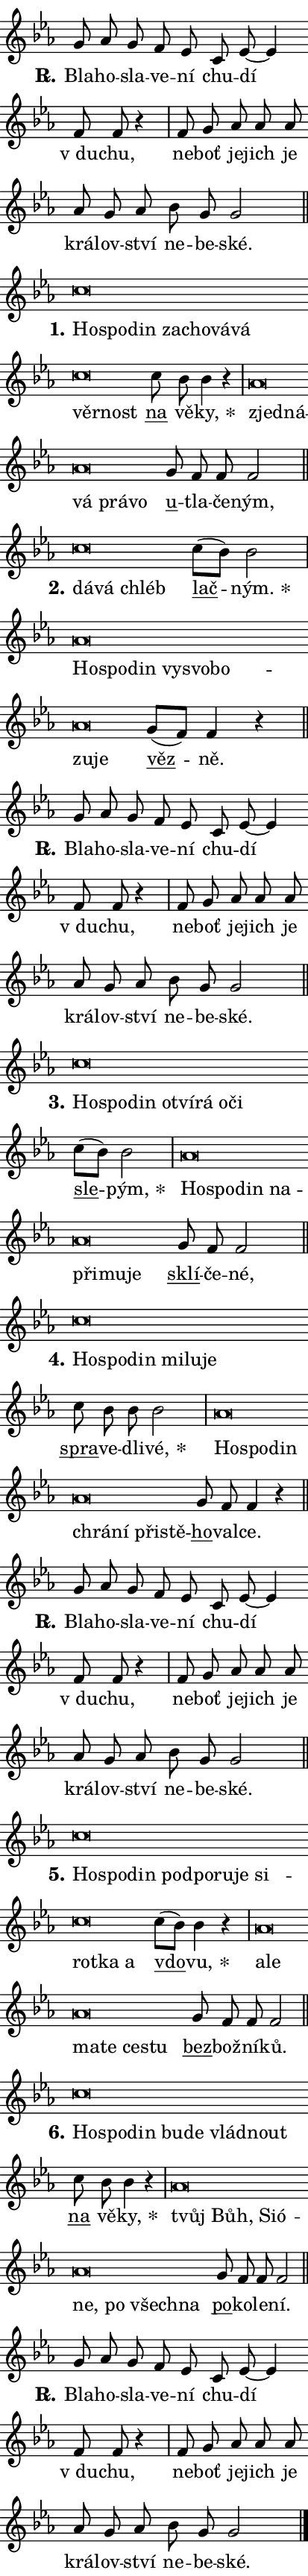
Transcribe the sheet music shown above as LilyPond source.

\version "2.22.1"
\header { tagline = "" }
\paper {
  indent = 0\cm
  top-margin = 0\cm
  right-margin = 0\cm
  bottom-margin = 0\cm
  left-margin = 0\cm
  paper-width = 7\cm
  page-breaking = #ly:one-page-breaking
  system-system-spacing.basic-distance = #11
  score-system-spacing.basic-distance = #11.3
  ragged-last = ##f
}


%% Author: Thomas Morley
%% https://lists.gnu.org/archive/html/lilypond-user/2020-05/msg00002.html
#(define (line-position grob)
"Returns position of @var[grob} in current system:
   @code{'start}, if at first time-step
   @code{'end}, if at last time-step
   @code{'middle} otherwise
"
  (let* ((col (ly:item-get-column grob))
         (ln (ly:grob-object col 'left-neighbor))
         (rn (ly:grob-object col 'right-neighbor))
         (col-to-check-left (if (ly:grob? ln) ln col))
         (col-to-check-right (if (ly:grob? rn) rn col))
         (break-dir-left
           (and
             (ly:grob-property col-to-check-left 'non-musical #f)
             (ly:item-break-dir col-to-check-left)))
         (break-dir-right
           (and
             (ly:grob-property col-to-check-right 'non-musical #f)
             (ly:item-break-dir col-to-check-right))))
        (cond ((eqv? 1 break-dir-left) 'start)
              ((eqv? -1 break-dir-right) 'end)
              (else 'middle))))

#(define (tranparent-at-line-position vctor)
  (lambda (grob)
  "Relying on @code{line-position} select the relevant enry from @var{vctor}.
Used to determine transparency,"
    (case (line-position grob)
      ((end) (not (vector-ref vctor 0)))
      ((middle) (not (vector-ref vctor 1)))
      ((start) (not (vector-ref vctor 2))))))

noteHeadBreakVisibility =
#(define-music-function (break-visibility)(vector?)
"Makes @code{NoteHead}s transparent relying on @var{break-visibility}"
#{
  \override NoteHead.transparent =
    #(tranparent-at-line-position break-visibility)
#})

#(define delete-ledgers-for-transparent-note-heads
  (lambda (grob)
    "Reads whether a @code{NoteHead} is transparent.
If so this @code{NoteHead} is removed from @code{'note-heads} from
@var{grob}, which is supposed to be @code{LedgerLineSpanner}.
As a result ledgers are not printed for this @code{NoteHead}"
    (let* ((nhds-array (ly:grob-object grob 'note-heads))
           (nhds-list
             (if (ly:grob-array? nhds-array)
                 (ly:grob-array->list nhds-array)
                 '()))
           ;; Relies on the transparent-property being done before
           ;; Staff.LedgerLineSpanner.after-line-breaking is executed.
           ;; This is fragile ...
           (to-keep
             (remove
               (lambda (nhd)
                 (ly:grob-property nhd 'transparent #f))
               nhds-list)))
      ;; TODO find a better method to iterate over grob-arrays, similiar
      ;; to filter/remove etc for lists
      ;; For now rebuilt from scratch
      (set! (ly:grob-object grob 'note-heads)  '())
      (for-each
        (lambda (nhd)
          (ly:pointer-group-interface::add-grob grob 'note-heads nhd))
        to-keep))))

hideNotes = {
  \noteHeadBreakVisibility #begin-of-line-visible
}
unHideNotes = {
  \noteHeadBreakVisibility #all-visible
}

% work-around for resetting accidentals
% https://lilypond.org/doc/v2.23/Documentation/notation/displaying-rhythms#unmetered-music
cadenzaMeasure = {
  \cadenzaOff
  \partial 1024 s1024
  \cadenzaOn
}

#(define-markup-command (accent layout props text) (markup?)
  "Underline accented syllable"
  (interpret-markup layout props
    #{\markup \override #'(offset . 4.3) \underline { #text }#}))

responsum = \markup \concat {
  "R" \hspace #-1.05 \path #0.1 #'((moveto 0 0.07) (lineto 0.9 0.8)) \hspace #0.05 "."
}

\layout {
    \context {
        \Staff
        \remove "Time_signature_engraver"
        \override LedgerLineSpanner.after-line-breaking = #delete-ledgers-for-transparent-note-heads
    }
    \context {
        \Voice {
            \override NoteHead.output-attributes = #'((class . "notehead"))
            \override Hairpin.height = #0.55
        }
    }
    \context {
        \Lyrics {
            \override StanzaNumber.output-attributes = #'((class . "stanzanumber"))
            \override LyricSpace.minimum-distance = #0.9
            \override LyricText.font-name = #"TeX Gyre Schola"
            \override LyricText.font-size = 1
            \override StanzaNumber.font-name = #"TeX Gyre Schola Bold"
            \override StanzaNumber.font-size = 1
        }
    }
}

% magnetic-lyrics.ily
%
%   written by
%     Jean Abou Samra <jean@abou-samra.fr>
%     Werner Lemberg <wl@gnu.org>
%
%   adapted by
%     Jiri Hon <jiri.hon@gmail.com>
%
% Version 2022-Apr-15

% https://www.mail-archive.com/lilypond-user@gnu.org/msg149350.html

#(define (Left_hyphen_pointer_engraver context)
   "Collect syllable-hyphen-syllable occurrences in lyrics and store
them in properties.  This engraver only looks to the left.  For
example, if the lyrics input is @code{foo -- bar}, it does the
following.

@itemize @bullet
@item
Set the @code{text} property of the @code{LyricHyphen} grob between
@q{foo} and @q{bar} to @code{foo}.

@item
Set the @code{left-hyphen} property of the @code{LyricText} grob with
text @q{foo} to the @code{LyricHyphen} grob between @q{foo} and
@q{bar}.
@end itemize

Use this auxiliary engraver in combination with the
@code{lyric-@/text::@/apply-@/magnetic-@/offset!} hook."
   (let ((hyphen #f)
         (text #f))
     (make-engraver
      (acknowledgers
       ((lyric-syllable-interface engraver grob source-engraver)
        (set! text grob)))
      (end-acknowledgers
       ((lyric-hyphen-interface engraver grob source-engraver)
        ;(when (not (grob::has-interface grob 'lyric-space-interface))
          (set! hyphen grob)));)
      ((stop-translation-timestep engraver)
       (when (and text hyphen)
         (ly:grob-set-object! text 'left-hyphen hyphen))
       (set! text #f)
       (set! hyphen #f)))))

#(define (lyric-text::apply-magnetic-offset! grob)
   "If the space between two syllables is less than the value in
property @code{LyricText@/.details@/.squash-threshold}, move the right
syllable to the left so that it gets concatenated with the left
syllable.

Use this function as a hook for
@code{LyricText@/.after-@/line-@/breaking} if the
@code{Left_@/hyphen_@/pointer_@/engraver} is active."
   (let ((hyphen (ly:grob-object grob 'left-hyphen #f)))
     (when hyphen
       (let ((left-text (ly:spanner-bound hyphen LEFT)))
         (when (grob::has-interface left-text 'lyric-syllable-interface)
           (let* ((common (ly:grob-common-refpoint grob left-text X))
                  (this-x-ext (ly:grob-extent grob common X))
                  (left-x-ext
                   (begin
                     ;; Trigger magnetism for left-text.
                     (ly:grob-property left-text 'after-line-breaking)
                     (ly:grob-extent left-text common X)))
                  ;; `delta` is the gap width between two syllables.
                  (delta (- (interval-start this-x-ext)
                            (interval-end left-x-ext)))
                  (details (ly:grob-property grob 'details))
                  (threshold (assoc-get 'squash-threshold details 0.2)))
             (when (< delta threshold)
               (let* (;; We have to manipulate the input text so that
                      ;; ligatures crossing syllable boundaries are not
                      ;; disabled.  For languages based on the Latin
                      ;; script this is essentially a beautification.
                      ;; However, for non-Western scripts it can be a
                      ;; necessity.
                      (lt (ly:grob-property left-text 'text))
                      (rt (ly:grob-property grob 'text))
                      (is-space (grob::has-interface hyphen 'lyric-space-interface))
                      (space (if is-space " " ""))
                      (space-markup (grob-interpret-markup grob " "))
                      (space-size (interval-length (ly:stencil-extent space-markup X)))
                      (extra-delta (if is-space space-size 0))
                      ;; Append new syllable.
                      (ltrt-space (if (and (string? lt) (string? rt))
                                (string-append lt space rt)
                                (make-concat-markup (list lt space rt))))
                      ;; Right-align `ltrt` to the right side.
                      (ltrt-space-markup (grob-interpret-markup
                               grob
                               (make-translate-markup
                                (cons (interval-length this-x-ext) 0)
                                (make-right-align-markup ltrt-space)))))
                 (begin
                   ;; Don't print `left-text`.
                   (ly:grob-set-property! left-text 'stencil #f)
                   ;; Set text and stencil (which holds all collected
                   ;; syllables so far) and shift it to the left.
                   (ly:grob-set-property! grob 'text ltrt-space)
                   (ly:grob-set-property! grob 'stencil ltrt-space-markup)
                   (ly:grob-translate-axis! grob (- (- delta extra-delta)) X))))))))))


#(define (lyric-hyphen::displace-bounds-first grob)
   ;; Make very sure this callback isn't triggered too early.
   (let ((left (ly:spanner-bound grob LEFT))
         (right (ly:spanner-bound grob RIGHT)))
     (ly:grob-property left 'after-line-breaking)
     (ly:grob-property right 'after-line-breaking)
     (ly:lyric-hyphen::print grob)))

squashThreshold = #0.4

\layout {
  \context {
    \Lyrics
    \consists #Left_hyphen_pointer_engraver
    \override LyricText.after-line-breaking =
      #lyric-text::apply-magnetic-offset!
    \override LyricHyphen.stencil = #lyric-hyphen::displace-bounds-first
    \override LyricText.details.squash-threshold = \squashThreshold
    \override LyricHyphen.minimum-distance = 0
    \override LyricHyphen.minimum-length = \squashThreshold
  }
}

squash = \override LyricText.details.squash-threshold = 9999
unSquash = \override LyricText.details.squash-threshold = \squashThreshold

left = \override LyricText.self-alignment-X = #LEFT
unLeft = \revert LyricText.self-alignment-X

starOffset = #(lambda (grob) 
                (let ((x_offset (ly:self-alignment-interface::aligned-on-x-parent grob)))
                  (if (= x_offset 0) 0 (+ x_offset 1.2))))

star = #(define-music-function (syllable)(string?)
"Append star separator at the end of a syllable"
#{
  \once \override LyricText.X-offset = #starOffset
  \lyricmode { \markup {
    #syllable
    \override #'((font-name . "TeX Gyre Schola Bold")) \hspace #0.2 \lower #0.65 \larger "*"
  } }
#})

starAccent = #(define-music-function (syllable)(string?)
"Append star separator at the end of a syllable and make accent"
#{
  \once \override LyricText.X-offset = #starOffset
  \lyricmode { \markup {
    \accent #syllable
    \override #'((font-name . "TeX Gyre Schola Bold")) \hspace #0.2 \lower #0.65 \larger "*"
  } }
#})

breath = #(define-music-function (syllable)(string?)
"Append breathing indicator at the end of a syllable"
#{
  \lyricmode { \markup { #syllable "+" } }
#})

optionalBreath = #(define-music-function (syllable)(string?)
"Append optional breathing indicator at the end of a syllable"
#{
  \lyricmode { \markup { #syllable "(+)" } }
#})


\score {
    <<
        \new Voice = "melody" { \cadenzaOn \key es \major \relative { g'8 as g f es c es~ es4 \bar "" f8 f r4 \cadenzaMeasure \bar "|" f8 g as as as \bar "" as g as \bar "" bes g g2 \cadenzaMeasure \bar "||" \break } }
        \new Lyrics \lyricsto "melody" { \lyricmode { \set stanza = \responsum
Bla -- ho -- sla -- ve -- ní chu -- dí "v du" -- chu, ne -- boť je -- jich je krá -- lov -- ství ne -- be -- ské. } }
    >>
    \layout {}
}

\score {
    <<
        \new Voice = "melody" { \cadenzaOn \key es \major \relative { c''\breve*1/16 \hideNotes \breve*1/16 \bar "" \breve*1/16 \bar "" \breve*1/16 \bar "" \breve*1/16 \bar "" \breve*1/16 \bar "" \breve*1/16 \bar "" \breve*1/16 \breve*1/16 \bar "" \unHideNotes \bar "" c8 bes bes4 r \cadenzaMeasure \bar "|" as\breve*1/16 \hideNotes \breve*1/16 \bar "" \breve*1/16 \bar "" \breve*1/16 \breve*1/16 \bar "" \unHideNotes \bar "" g8 f f f2 \cadenzaMeasure \bar "||" \break } }
        \new Lyrics \lyricsto "melody" { \lyricmode { \set stanza = "1."
\left Ho -- \squash spo -- din za -- cho -- vá -- vá věr -- nost \unLeft \unSquash \markup \accent na vě -- \star ky, \left zjed -- \squash ná -- vá prá -- vo \unLeft \unSquash \markup \accent u -- tla -- če -- ným, } }
    >>
    \layout {}
}

\score {
    <<
        \new Voice = "melody" { \cadenzaOn \key es \major \relative { c''\breve*1/16 \hideNotes \breve*1/16 \breve*1/16 \bar "" \unHideNotes \bar "" c8[( bes)] bes2 \cadenzaMeasure \bar "|" as\breve*1/16 \hideNotes \breve*1/16 \bar "" \breve*1/16 \bar "" \breve*1/16 \bar "" \breve*1/16 \bar "" \breve*1/16 \bar "" \breve*1/16 \breve*1/16 \bar "" \unHideNotes \bar "" g8[( f)] f4 r \cadenzaMeasure \bar "||" \break } }
        \new Lyrics \lyricsto "melody" { \lyricmode { \set stanza = "2."
\left dá -- \squash vá chléb \unLeft \unSquash \markup \accent lač -- \star ným. \left Ho -- \squash spo -- din vy -- svo -- bo -- zu -- je \unLeft \unSquash \markup \accent věz -- ně. } }
    >>
    \layout {}
}

\score {
    <<
        \new Voice = "melody" { \cadenzaOn \key es \major \relative { g'8 as g f es c es~ es4 \bar "" f8 f r4 \cadenzaMeasure \bar "|" f8 g as as as \bar "" as g as \bar "" bes g g2 \cadenzaMeasure \bar "||" \break } }
        \new Lyrics \lyricsto "melody" { \lyricmode { \set stanza = \responsum
Bla -- ho -- sla -- ve -- ní chu -- dí "v du" -- chu, ne -- boť je -- jich je krá -- lov -- ství ne -- be -- ské. } }
    >>
    \layout {}
}

\score {
    <<
        \new Voice = "melody" { \cadenzaOn \key es \major \relative { c''\breve*1/16 \hideNotes \breve*1/16 \bar "" \breve*1/16 \bar "" \breve*1/16 \bar "" \breve*1/16 \bar "" \breve*1/16 \bar "" \breve*1/16 \breve*1/16 \bar "" \unHideNotes \bar "" c8[( bes)] bes2 \cadenzaMeasure \bar "|" as\breve*1/16 \hideNotes \breve*1/16 \bar "" \breve*1/16 \bar "" \breve*1/16 \bar "" \breve*1/16 \bar "" \breve*1/16 \breve*1/16 \bar "" \unHideNotes \bar "" g8 f f2 \cadenzaMeasure \bar "||" \break } }
        \new Lyrics \lyricsto "melody" { \lyricmode { \set stanza = "3."
\left Ho -- \squash spo -- din o -- tví -- rá o -- či \unLeft \unSquash \markup \accent sle -- \star pým, \left Ho -- \squash spo -- din na -- při -- mu -- je \unLeft \unSquash \markup \accent sklí -- če -- né, } }
    >>
    \layout {}
}

\score {
    <<
        \new Voice = "melody" { \cadenzaOn \key es \major \relative { c''\breve*1/16 \hideNotes \breve*1/16 \bar "" \breve*1/16 \bar "" \breve*1/16 \bar "" \breve*1/16 \breve*1/16 \bar "" \unHideNotes \bar "" c8 bes bes bes2 \cadenzaMeasure \bar "|" as\breve*1/16 \hideNotes \breve*1/16 \bar "" \breve*1/16 \bar "" \breve*1/16 \bar "" \breve*1/16 \bar "" \breve*1/16 \breve*1/16 \bar "" \unHideNotes \bar "" g8 f f4 r \cadenzaMeasure \bar "||" \break } }
        \new Lyrics \lyricsto "melody" { \lyricmode { \set stanza = "4."
\left Ho -- \squash spo -- din mi -- lu -- je \unLeft \unSquash \markup \accent spra -- ve -- dli -- \star vé, \left Ho -- \squash spo -- din chrá -- ní při -- stě -- \unLeft \unSquash \markup \accent ho -- val -- ce. } }
    >>
    \layout {}
}

\score {
    <<
        \new Voice = "melody" { \cadenzaOn \key es \major \relative { g'8 as g f es c es~ es4 \bar "" f8 f r4 \cadenzaMeasure \bar "|" f8 g as as as \bar "" as g as \bar "" bes g g2 \cadenzaMeasure \bar "||" \break } }
        \new Lyrics \lyricsto "melody" { \lyricmode { \set stanza = \responsum
Bla -- ho -- sla -- ve -- ní chu -- dí "v du" -- chu, ne -- boť je -- jich je krá -- lov -- ství ne -- be -- ské. } }
    >>
    \layout {}
}

\score {
    <<
        \new Voice = "melody" { \cadenzaOn \key es \major \relative { c''\breve*1/16 \hideNotes \breve*1/16 \bar "" \breve*1/16 \bar "" \breve*1/16 \bar "" \breve*1/16 \bar "" \breve*1/16 \bar "" \breve*1/16 \bar "" \breve*1/16 \bar "" \breve*1/16 \bar "" \breve*1/16 \breve*1/16 \bar "" \unHideNotes \bar "" c8[( bes)] bes4 r \cadenzaMeasure \bar "|" as\breve*1/16 \hideNotes \breve*1/16 \bar "" \breve*1/16 \bar "" \breve*1/16 \bar "" \breve*1/16 \breve*1/16 \bar "" \unHideNotes \bar "" g8 f f f2 \cadenzaMeasure \bar "||" \break } }
        \new Lyrics \lyricsto "melody" { \lyricmode { \set stanza = "5."
\left Ho -- \squash spo -- din pod -- po -- ru -- je si -- rot -- ka a \unLeft \unSquash \markup \accent vdo -- \star vu, \left a -- \squash le ma -- te ce -- stu \unLeft \unSquash \markup \accent bez -- bož -- ní -- ků. } }
    >>
    \layout {}
}

\score {
    <<
        \new Voice = "melody" { \cadenzaOn \key es \major \relative { c''\breve*1/16 \hideNotes \breve*1/16 \bar "" \breve*1/16 \bar "" \breve*1/16 \bar "" \breve*1/16 \bar "" \breve*1/16 \breve*1/16 \bar "" \unHideNotes \bar "" c8 bes bes4 r \cadenzaMeasure \bar "|" as\breve*1/16 \hideNotes \breve*1/16 \bar "" \breve*1/16 \bar "" \breve*1/16 \bar "" \breve*1/16 \bar "" \breve*1/16 \bar "" \breve*1/16 \breve*1/16 \bar "" \unHideNotes \bar "" g8 f f f2 \cadenzaMeasure \bar "||" \break } }
        \new Lyrics \lyricsto "melody" { \lyricmode { \set stanza = "6."
\left Ho -- \squash spo -- din bu -- de vlád -- nout \unLeft \unSquash \markup \accent na vě -- \star ky, \left tvůj \squash Bůh, Si -- ó -- ne, po všech -- na \unLeft \unSquash \markup \accent po -- ko -- le -- ní. } }
    >>
    \layout {}
}

\score {
    <<
        \new Voice = "melody" { \cadenzaOn \key es \major \relative { g'8 as g f es c es~ es4 \bar "" f8 f r4 \cadenzaMeasure \bar "|" f8 g as as as \bar "" as g as \bar "" bes g g2 \cadenzaMeasure \bar "||" \break } \bar "|." }
        \new Lyrics \lyricsto "melody" { \lyricmode { \set stanza = \responsum
Bla -- ho -- sla -- ve -- ní chu -- dí "v du" -- chu, ne -- boť je -- jich je krá -- lov -- ství ne -- be -- ské. } }
    >>
    \layout {}
}
